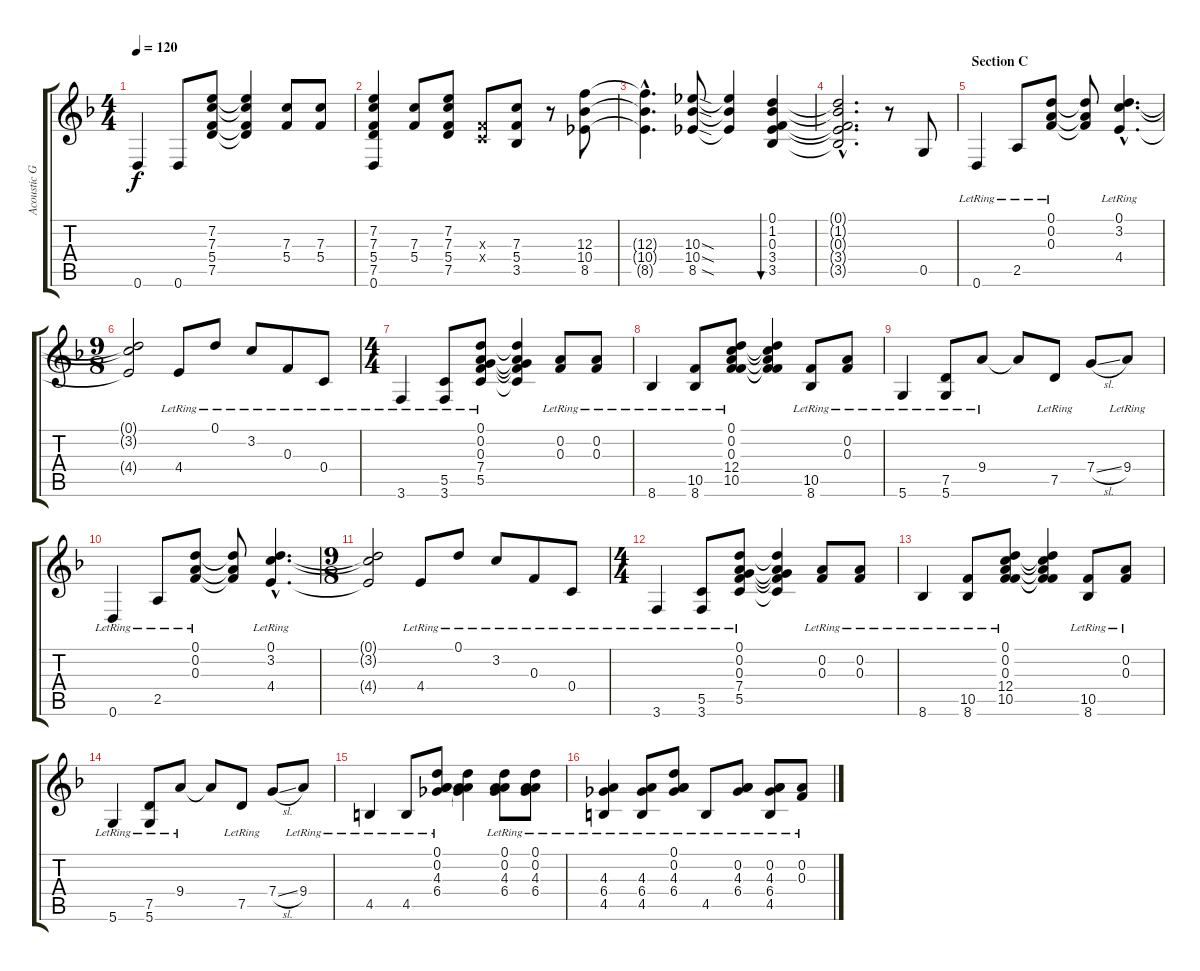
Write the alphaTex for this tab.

\track ("Acoustic Guitar 2 (Full Step Down)" "Acoustic G") {instrument acousticguitarsteel}
\staff {score tabs}
\tuning (D4 A3 F3 C3 G2 D2) {hide}
\ts (4 4)
\tempo 120
\clef g2
\ks f
0.6.4{dy f} 0.6.8 (7.2 7.3 5.4 7.5).8 (7.2{t} 7.3{t} 5.4{t} 7.5{t}).4 (7.3 5.4).8 (7.3 5.4).8 |
(7.2 7.3 5.4 7.5 0.6).4 (7.3 5.4).8 (7.2 7.3 5.4 7.5).8 (0.3{x} 0.4{x}).8 (7.3 5.4 3.5).8 r.8 (12.3 10.4 8.5).8 |
(12.3{hac t} 10.4{hac t} 8.5{hac t}).4{d} (10.3{sod} 10.4{sod} 8.5{sod}).8 (10.3{t} 10.4{t} 8.5{t}).4 (0.1 1.2 0.3 3.4 3.5).4{bu 120} |
(0.1{hac t} 1.2{hac t} 0.3{hac t} 3.4{hac t} 3.5{hac t}).2{d} r.8 0.5.8 |
\section ("" "Section C")
0.6{lr}.4 2.5{lr}.8 (0.1{lr} 0.2{lr} 0.3{lr}).8 (0.1{t} 0.2{t} 0.3{t}).8 (0.1{hac lr} 3.2{hac lr} 4.4{hac lr}).4{d} |
\ts (9 8)
(0.1{t} 3.2{t} 4.4{t}).2 4.4{lr}.8 0.1{lr}.8 3.2{lr}.8 0.3{lr}.8 0.4{lr}.8 |
\ts (4 4)
3.6{lr}.4 (5.5{lr} 3.6{lr}).8 (0.1{lr} 0.2{lr} 0.3{lr} 7.4{lr} 5.5{lr}).8 (0.1{t} 0.2{t} 0.3{t} 7.4{t} 5.5{t}).4 (0.2{lr} 0.3{lr}).8 (0.2{lr} 0.3{lr}).8 |
8.6{lr}.4 (10.5{lr} 8.6{lr}).8 (0.1{lr} 0.2{lr} 0.3{lr} 12.4{lr} 10.5{lr}).8 (0.1{t} 0.2{t} 0.3{t} 12.4{t} 10.5{t}).4 (10.5{lr} 8.6{lr}).8 (0.2{lr} 0.3{lr}).8 |
5.6{lr}.4 (7.5{lr} 5.6{lr}).8 9.4{lr}.8 9.4{t}.8 7.5{lr}.8 7.4{sl}.8 9.4{lr}.8 |
0.6{lr}.4 2.5{lr}.8 (0.1{lr} 0.2{lr} 0.3{lr}).8 (0.1{t} 0.2{t} 0.3{t}).8 (0.1{hac lr} 3.2{hac lr} 4.4{hac lr}).4{d} |
\ts (9 8)
(0.1{t} 3.2{t} 4.4{t}).2 4.4{lr}.8 0.1{lr}.8 3.2{lr}.8 0.3{lr}.8 0.4{lr}.8 |
\ts (4 4)
3.6{lr}.4 (5.5{lr} 3.6{lr}).8 (0.1{lr} 0.2{lr} 0.3{lr} 7.4{lr} 5.5{lr}).8 (0.1{t} 0.2{t} 0.3{t} 7.4{t} 5.5{t}).4 (0.2{lr} 0.3{lr}).8 (0.2{lr} 0.3{lr}).8 |
8.6{lr}.4 (10.5{lr} 8.6{lr}).8 (0.1{lr} 0.2{lr} 0.3{lr} 12.4{lr} 10.5{lr}).8 (0.1{t} 0.2{t} 0.3{t} 12.4{t} 10.5{t}).4 (10.5{lr} 8.6{lr}).8 (0.2{lr} 0.3{lr}).8 |
5.6{lr}.4 (7.5{lr} 5.6{lr}).8 9.4{lr}.8 9.4{t}.8 7.5{lr}.8 7.4{sl}.8 9.4{lr}.8 |
4.5{lr}.4 4.5{lr}.8 (0.1{lr} 0.2{lr} 4.3{lr} 6.4{lr}).8 (0.1{t} 0.2{t} 4.3{t} 6.4{t}).4 (0.1{lr} 0.2{lr} 4.3{lr} 6.4{lr}).8 (0.1{lr} 0.2{lr} 4.3{lr} 6.4{lr}).8 |
(4.3{lr} 6.4{lr} 4.5{lr}).4 (4.3{lr} 6.4{lr} 4.5{lr}).8 (0.1{lr} 0.2{lr} 4.3{lr} 6.4{lr}).8 4.5{lr}.8 (0.2{lr} 4.3{lr} 6.4{lr}).8 (0.2{lr} 4.3{lr} 6.4{lr} 4.5{lr}).8 (0.2{lr} 0.3{lr}).8
